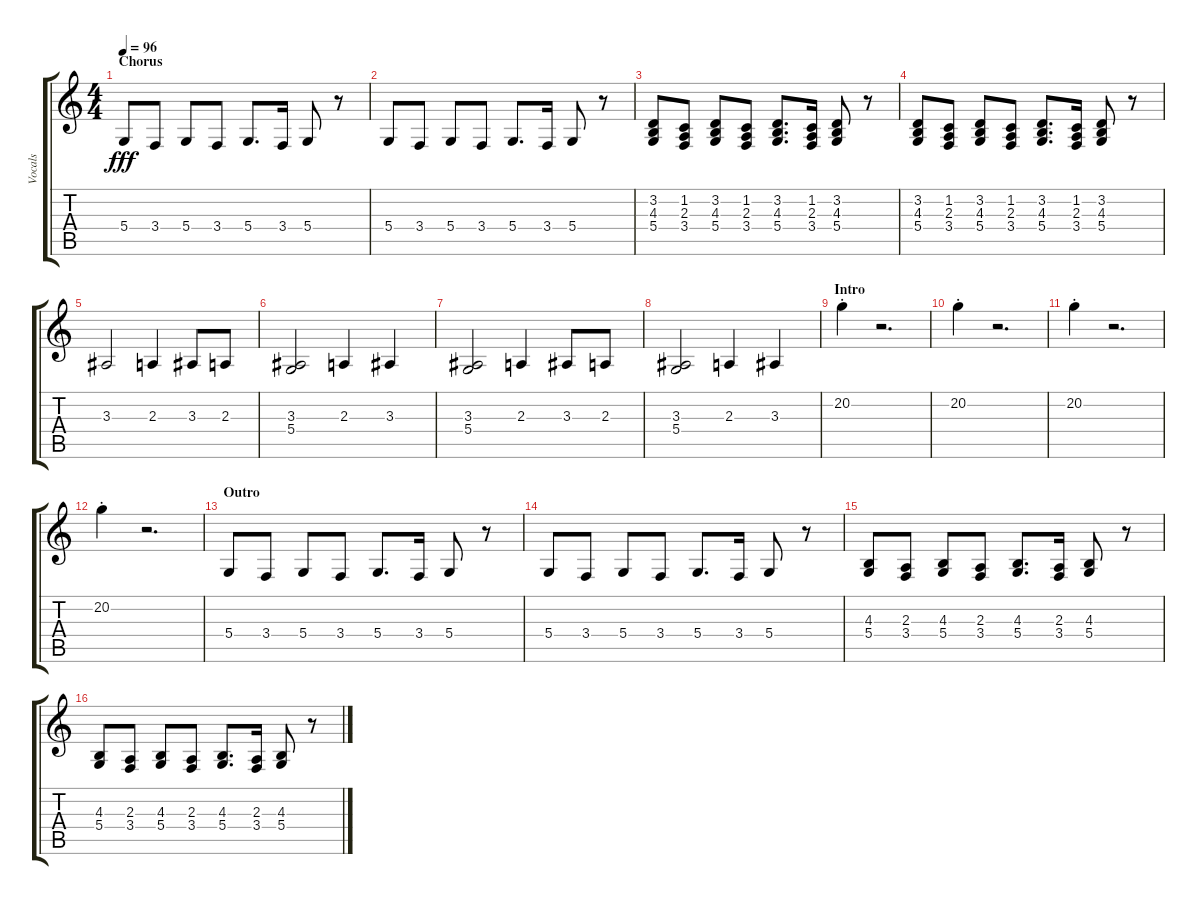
\track ("Vocals" "Vocals") {instrument altosax}
\staff {score tabs}
\tuning (E4 B3 G3 D3 A2 E2) {hide}
\ts (4 4)
\section ("" "Chorus")
\tempo 96
\clef g2
\ks c
5.4.8{dy fff} 3.4.8 5.4.8 3.4.8 5.4.8{d} 3.4.16 5.4.8 r.8 |
5.4.8 3.4.8 5.4.8 3.4.8 5.4.8{d} 3.4.16 5.4.8 r.8 |
(3.2 4.3 5.4).8 (1.2 2.3 3.4).8 (3.2 4.3 5.4).8 (1.2 2.3 3.4).8 (3.2 4.3 5.4).8{d} (1.2 2.3 3.4).16 (3.2 4.3 5.4).8 r.8 |
(3.2 4.3 5.4).8 (1.2 2.3 3.4).8 (3.2 4.3 5.4).8 (1.2 2.3 3.4).8 (3.2 4.3 5.4).8{d} (1.2 2.3 3.4).16 (3.2 4.3 5.4).8 r.8 |
3.3.2 2.3.4 3.3.8 2.3.8 |
(3.3 5.4).2 2.3.4 3.3.4 |
(3.3 5.4).2 2.3.4 3.3.8 2.3.8 |
(3.3 5.4).2 2.3.4 3.3.4 |
\section ("" "Intro")
20.2{st}.4{volume 15 instrument lead6voice} r.2{d} |
20.2{st}.4 r.2{d} |
20.2{st}.4 r.2{d} |
20.2{st}.4 r.2{d} |
\section ("" "Outro")
5.4.8{volume 15 balance 0 instrument altosax} 3.4.8 5.4.8 3.4.8 5.4.8{d} 3.4.16 5.4.8 r.8 |
5.4.8 3.4.8 5.4.8 3.4.8 5.4.8{d} 3.4.16 5.4.8 r.8 |
(4.3 5.4).8 (2.3 3.4).8 (4.3 5.4).8 (2.3 3.4).8 (4.3 5.4).8{d} (2.3 3.4).16 (4.3 5.4).8 r.8 |
(4.3 5.4).8 (2.3 3.4).8 (4.3 5.4).8 (2.3 3.4).8 (4.3 5.4).8{d} (2.3 3.4).16 (4.3 5.4).8 r.8
